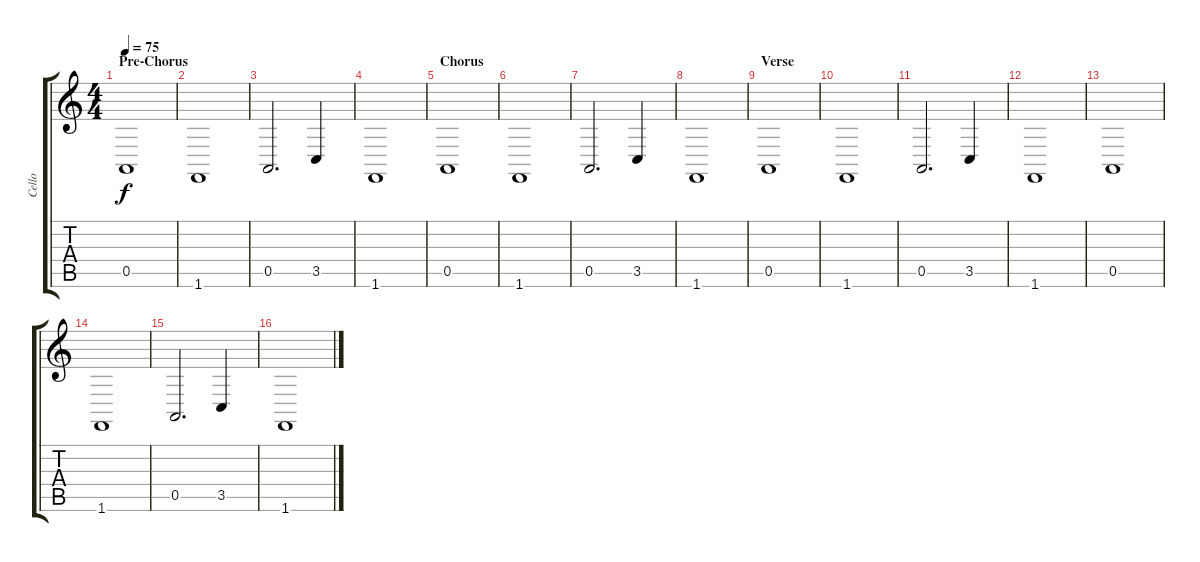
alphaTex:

\track ("Cello" "Cello") {instrument cello}
\staff {score tabs}
\tuning (E4 B3 G3 D3 A2 E2) {hide}
\ts (4 4)
\section ("" "Pre-Chorus")
\tempo 75
\clef g2
\ks c
0.5.1{dy f} |
1.6.1 |
0.5.2{d} 3.5.4 |
1.6.1 |
\section ("" "Chorus")
0.5.1 |
1.6.1 |
0.5.2{d} 3.5.4 |
1.6.1 |
\section ("" "Verse")
0.5.1 |
1.6.1 |
0.5.2{d} 3.5.4 |
1.6.1 |
0.5.1 |
1.6.1 |
0.5.2{d} 3.5.4 |
1.6.1
